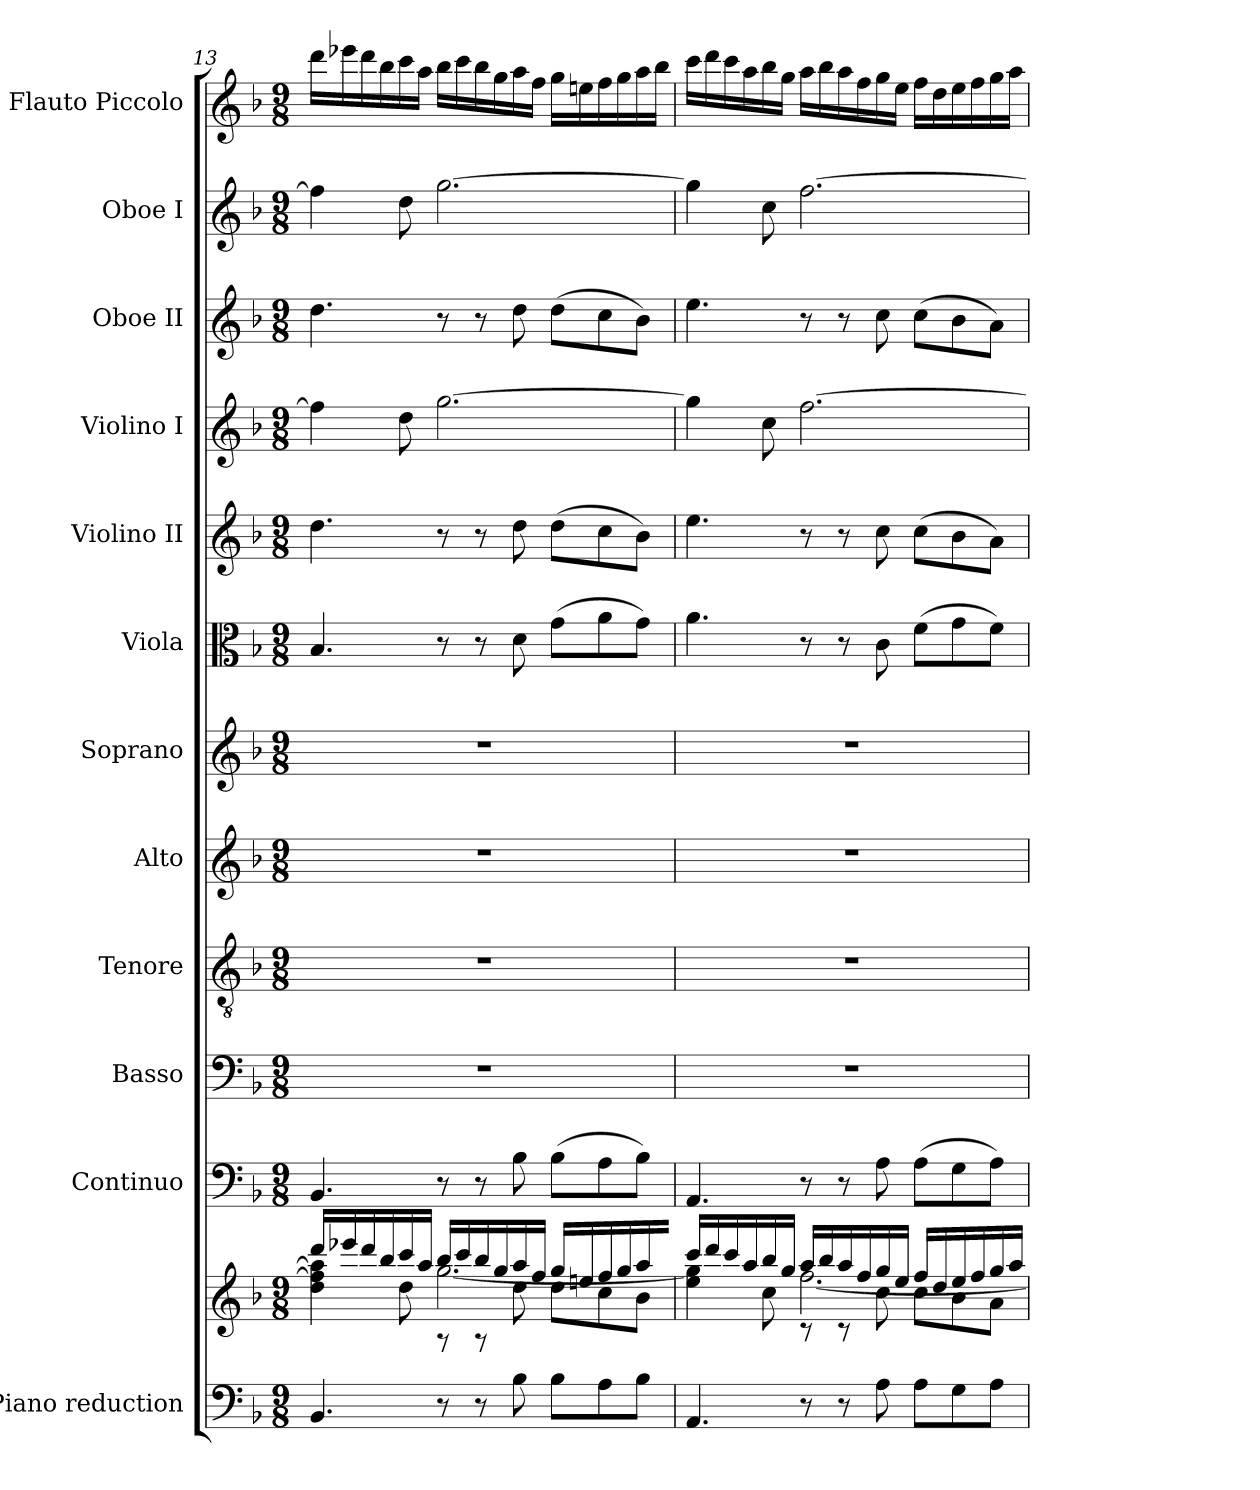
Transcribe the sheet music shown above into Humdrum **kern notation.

**kern	**kern	**kern	**kern	**kern	**kern	**kern	**kern	**kern	**kern	**kern	**kern	**kern
*part12	*part12	*part11	*part10	*part9	*part8	*part7	*part6	*part5	*part4	*part3	*part2	*part1
*staff13	*staff12	*staff11	*staff10	*staff9	*staff8	*staff7	*staff6	*staff5	*staff4	*staff3	*staff2	*staff1
*I"Piano reduction	*	*I"Continuo	*I"Basso	*I"Tenore	*I"Alto	*I"Soprano	*I"Viola	*I"Violino II	*I"Violino I	*I"Oboe II	*I"Oboe I	*I"Flauto Piccolo
*I'Pno	*	*	*	*	*	*	*	*	*	*I'Ob	*I'Ob	*I'Picc
*clefF4	*clefG2	*clefF4	*clefF4	*clefGv2	*clefG2	*clefG2	*clefC3	*clefG2	*clefG2	*clefG2	*clefG2	*clefG2
*	*	*	*	*	*	*	*	*	*	*	*	*ITrd-7c-12
*k[b-]	*k[b-]	*k[b-]	*k[b-]	*k[b-]	*k[b-]	*k[b-]	*k[b-]	*k[b-]	*k[b-]	*k[b-]	*k[b-]	*k[b-]
*M9/8	*M9/8	*M9/8	*M9/8	*M9/8	*M9/8	*M9/8	*M9/8	*M9/8	*M9/8	*M9/8	*M9/8	*M9/8
=13	=13	=13	=13	=13	=13	=13	=13	=13	=13	=13	=13	=13
*	*^	*	*	*	*	*	*	*	*	*	*	*
*	*	*^	*	*	*	*	*	*	*	*	*	*	*
4.BB-/	16ddd/LL	4dd\ 4ff\] 4aa\]	4.ryy	4.BB-/	8%9r	8%9r	8%9r	8%9r	4.B-/	4.dd\	4ff\]	4.dd\	4ff\]	16dddd\LL
.	16eee-X/	.	.	.	.	.	.	.	.	.	.	.	.	16eeee-X\
.	16ddd/	.	.	.	.	.	.	.	.	.	.	.	.	16dddd\
.	16bb-/	.	.	.	.	.	.	.	.	.	.	.	.	16bbb-\
.	16ccc/	8dd\	.	.	.	.	.	.	.	.	8dd\	.	8dd\	16cccc\
.	16aa/JJ	.	.	.	.	.	.	.	.	.	.	.	.	16aaa\JJ
8r	16bb-/LL	[2.gg\	8rA	8r	.	.	.	.	8r	8r	[2.gg\	8r	[2.gg\	16bbb-\LL
.	16ccc/	.	.	.	.	.	.	.	.	.	.	.	.	16cccc\
8r	16bb-/	.	8rA	8r	.	.	.	.	8r	8r	.	8r	.	16bbb-\
.	16gg/	.	.	.	.	.	.	.	.	.	.	.	.	16ggg\
8B-\	16aa/	.	8dd\	8B-\	.	.	.	.	8d\	8dd\	.	8dd\	.	16aaa\
.	16ff/JJ	.	.	.	.	.	.	.	.	.	.	.	.	16fff\JJ
8B-\L	16gg/LL	.	8dd\L	(>8B-\L	.	.	.	.	(>8g\L	(>8dd\L	.	(>8dd\L	.	16ggg\LL
.	16een/	.	.	.	.	.	.	.	.	.	.	.	.	16eeen\
8A\	16ff/	.	8cc\	8A\	.	.	.	.	8a\	8cc\	.	8cc\	.	16fff\
.	16gg/	.	.	.	.	.	.	.	.	.	.	.	.	16ggg\
8B-\J	16aa/	.	8b-\J	8B-\J)	.	.	.	.	8g\J)	8b-\J)	.	8b-\J)	.	16aaa\
.	16bb-/JJyy	.	.	.	.	.	.	.	.	.	.	.	.	16bbb-\JJ
!!LO:PB:g=z
=14	=14	=14	=14	=14	=14	=14	=14	=14	=14	=14	=14	=14	=14	=14
4.AA/	16ccc/LL	4ee\ 4gg\]	4.ryy	4.AA/	8%9r	8%9r	8%9r	8%9r	4.a\	4.ee\	4gg\]	4.ee\	4gg\]	16cccc\LL
.	16ddd/	.	.	.	.	.	.	.	.	.	.	.	.	16dddd\
.	16ccc/	.	.	.	.	.	.	.	.	.	.	.	.	16cccc\
.	16aa/	.	.	.	.	.	.	.	.	.	.	.	.	16aaa\
.	16bb-/	8cc\	.	.	.	.	.	.	.	.	8cc\	.	8cc\	16bbb-\
.	16gg/JJ	.	.	.	.	.	.	.	.	.	.	.	.	16ggg\JJ
8r	16aa/LL	[2.ff\	8rc	8r	.	.	.	.	8r	8r	[2.ff\	8r	[2.ff\	16aaa\LL
.	16bb-/	.	.	.	.	.	.	.	.	.	.	.	.	16bbb-\
8r	16aa/	.	8rc	8r	.	.	.	.	8r	8r	.	8r	.	16aaa\
.	16ff/	.	.	.	.	.	.	.	.	.	.	.	.	16fff\
8A\	16gg/	.	8cc\	8A\	.	.	.	.	8c\	8cc\	.	8cc\	.	16ggg\
.	16ee/JJ	.	.	.	.	.	.	.	.	.	.	.	.	16eee\JJ
8A\L	16ff/LL	.	8cc\L	(>8A\L	.	.	.	.	(>8f\L	(>8cc\L	.	(>8cc\L	.	16fff\LL
.	16dd/	.	.	.	.	.	.	.	.	.	.	.	.	16ddd\
8G\	16ee/	.	8b-\	8G\	.	.	.	.	8g\	8b-\	.	8b-\	.	16eee\
.	16ff/	.	.	.	.	.	.	.	.	.	.	.	.	16fff\
8A\J	16gg/	.	8a\J	8A\J)	.	.	.	.	8f\J)	8a\J)	.	8a\J)	.	16ggg\
.	16aa/JJ	.	.	.	.	.	.	.	.	.	.	.	.	16aaa\JJ
*	*v	*v	*v	*	*	*	*	*	*	*	*	*	*	*
=	=	=	=	=	=	=	=	=	=	=	=	=
*-	*-	*-	*-	*-	*-	*-	*-	*-	*-	*-	*-	*-
